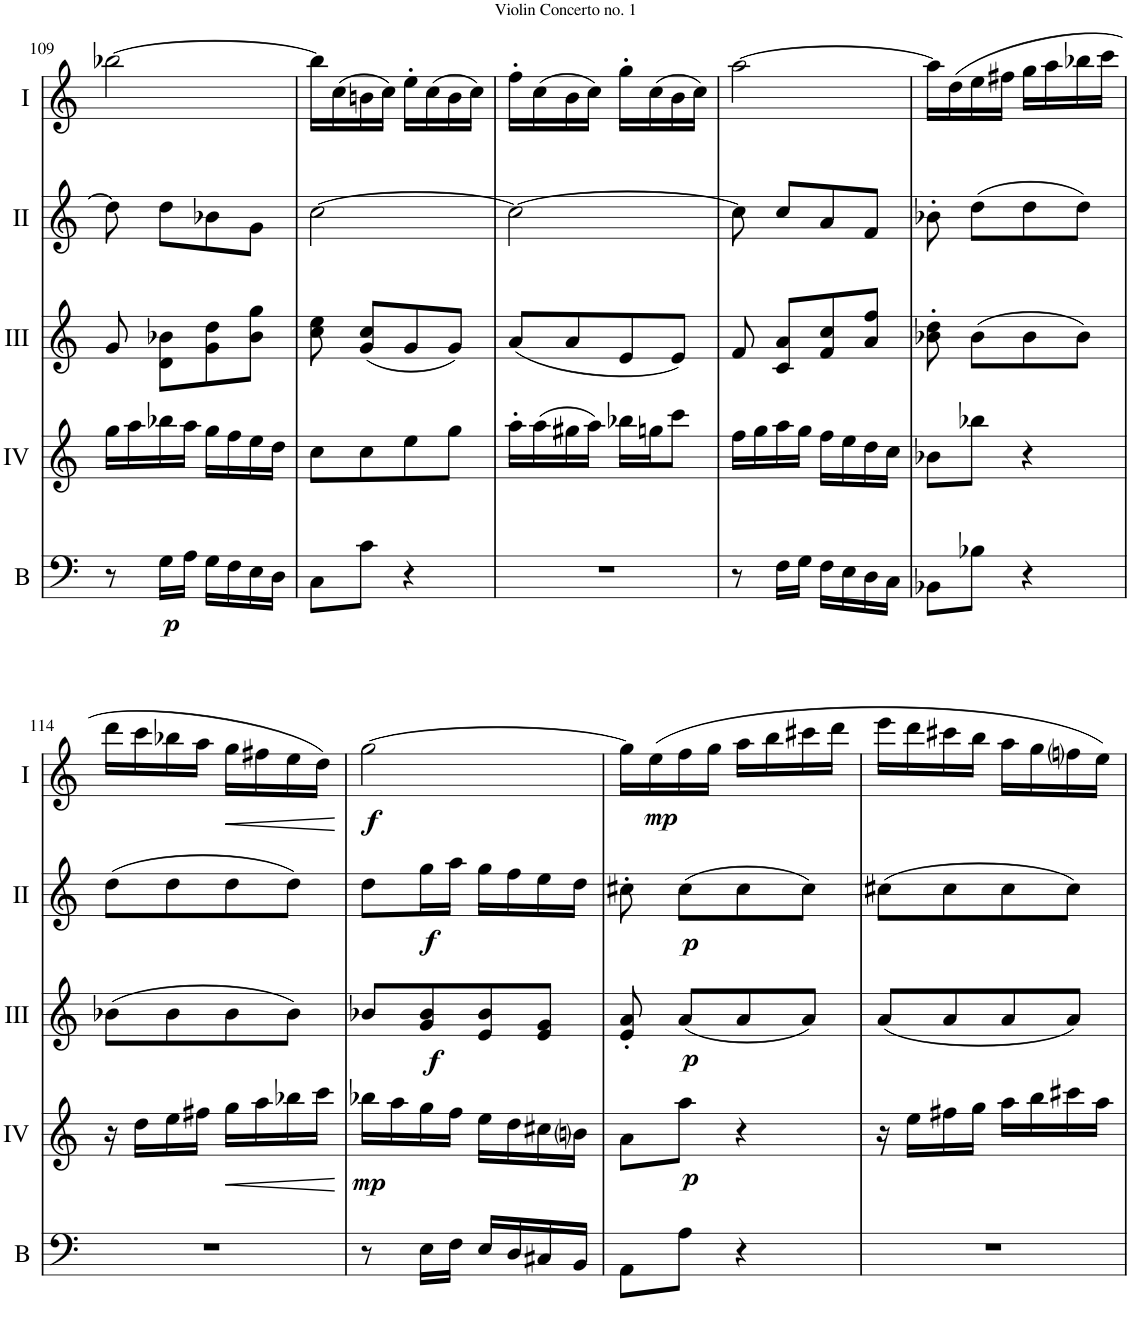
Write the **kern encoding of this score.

**kern	**dynam	**kern	**dynam	**kern	**dynam	**kern	**dynam	**kern	**dynam
*part5	*part5	*part4	*part4	*part3	*part3	*part2	*part2	*part1	*part1
*staff5	*staff5	*staff4	*staff4	*staff3	*staff3	*staff2	*staff2	*staff1	*staff1
*I"Bass	*	*I"Acc. 4	*	*I"Acc. 3	*	*I"Acc. 2	*	*I"Acc. 1	*
*I'B	*	*	*	*	*	*	*	*	*
!!LO:PB:g=z
*clefF4	*	*clefG2	*	*clefG2	*	*clefG2	*	*clefG2	*
*Trd7c12	*	*Trd7c12	*	*	*	*	*	*	*
*k[]	*	*k[]	*	*k[]	*	*k[]	*	*k[]	*
*M2/4	*	*M2/4	*	*M2/4	*	*M2/4	*	*M2/4	*
=109	=109	=109	=109	=109	=109	=109	=109	=109	=109
8r	.	16gg\LL	.	8g/	.	8dd\]	.	[2bb-X\	.
.	.	16aa\	.	.	.	.	.	.	.
!	!LO:DY:b	!	!	!	!	!	!	!	!
16G\LL	p	16bb-X\	.	8d\ 8b-X\L	.	8dd\L	.	.	.
16A\JJ	.	16aa\JJ	.	.	.	.	.	.	.
16G\LL	.	16gg\LL	.	8g\ 8dd\	.	8b-X\	.	.	.
16F\	.	16ff\	.	.	.	.	.	.	.
16E\	.	16ee\	.	8b-\ 8gg\J	.	8g\J	.	.	.
16D\JJ	.	16dd\JJ	.	.	.	.	.	.	.
=110	=110	=110	=110	=110	=110	=110	=110	=110	=110
8C\L	.	8cc\L	.	8cc\ 8ee\	.	[2cc\	.	16bb-\LL]	.
.	.	.	.	.	.	.	.	(16cc\	.
8c\J	.	8cc\	.	(8g/ 8cc/L	.	.	.	16bn\	.
.	.	.	.	.	.	.	.	16cc\JJ)	.
4r	.	8ee\	.	8g/	.	.	.	16ee'\LL	.
.	.	.	.	.	.	.	.	(16cc\	.
.	.	8gg\J	.	8g/J)	.	.	.	16b\	.
.	.	.	.	.	.	.	.	16cc\JJ)	.
=111	=111	=111	=111	=111	=111	=111	=111	=111	=111
2r	.	16aa'\LL	.	(8a/L	.	2cc\_	.	16ff'\LL	.
.	.	(16aa\	.	.	.	.	.	(16cc\	.
.	.	16gg#X\	.	8a/	.	.	.	16b\	.
.	.	16aa\JJ)	.	.	.	.	.	16cc\JJ)	.
.	.	16bb-X\LL	.	8e/	.	.	.	16gg'\LL	.
.	.	16ggn\J	.	.	.	.	.	(16cc\	.
.	.	8ccc\J	.	8e/J)	.	.	.	16b\	.
.	.	.	.	.	.	.	.	16cc\JJ)	.
=112	=112	=112	=112	=112	=112	=112	=112	=112	=112
8r	.	16ff\LL	.	8f/	.	8cc\]	.	[2aa\	.
.	.	16gg\	.	.	.	.	.	.	.
16F\LL	.	16aa\	.	8c/ 8a/L	.	8cc/L	.	.	.
16G\JJ	.	16gg\JJ	.	.	.	.	.	.	.
16F\LL	.	16ff\LL	.	8f/ 8cc/	.	8a/	.	.	.
16E\	.	16ee\	.	.	.	.	.	.	.
16D\	.	16dd\	.	8a/ 8ff/J	.	8f/J	.	.	.
16C\JJ	.	16cc\JJ	.	.	.	.	.	.	.
=113	=113	=113	=113	=113	=113	=113	=113	=113	=113
8BB-X\L	.	8b-X\L	.	8b-X\' 8dd\'	.	8b-X'\	.	16aa\LL]	.
.	.	.	.	.	.	.	.	(16dd\	.
8B-X\J	.	8bb-X\J	.	(8b-\L	.	(8dd\L	.	16ee\	.
.	.	.	.	.	.	.	.	16ff#X\JJ	.
4r	.	4r	.	8b-\	.	8dd\	.	16gg\LL	.
.	.	.	.	.	.	.	.	16aa\	.
.	.	.	.	8b-\J)	.	8dd\J)	.	16bb-X\	.
.	.	.	.	.	.	.	.	16ccc\JJ	.
!!LO:LB:g=z
=114	=114	=114	=114	=114	=114	=114	=114	=114	=114
2r	.	16r	.	(8b-X\L	.	(8dd\L	.	16ddd\LL	.
.	.	16dd\LL	.	.	.	.	.	16ccc\	.
.	.	16ee\	.	8b-\	.	8dd\	.	16bb-X\	.
.	.	16ff#X\JJ	.	.	.	.	.	16aa\JJ	.
!	!	!	!LO:HP:b	!	!	!	!	!	!LO:HP:b
.	.	16gg\LL	<	8b-\	.	8dd\	.	16gg\LL	<
.	.	16aa\	.	.	.	.	.	16ff#X\	.
.	.	16bb-X\	.	8b-\J)	.	8dd\J)	.	16ee\	.
.	.	16ccc\JJ	.	.	.	.	.	16dd\JJ)	.
.	.	.	[	.	.	.	.	.	[
=115	=115	=115	=115	=115	=115	=115	=115	=115	=115
!	!	!	!LO:DY:b	!	!	!	!	!	!LO:DY:b
8r	.	16bb-X\LL	mp	8b-X/L	.	8dd\L	.	[2gg\	f
.	.	16aa\	.	.	.	.	.	.	.
!	!	!	!	!	!LO:DY:b	!	!LO:DY:b	!	!
16E\LL	.	16gg\	.	8g/ 8b-/	f	16gg\L	f	.	.
16F\JJ	.	16ff\JJ	.	.	.	16aa\JJ	.	.	.
16E/LL	.	16ee\LL	.	8e/ 8b-/	.	16gg\LL	.	.	.
16D/	.	16dd\	.	.	.	16ff\	.	.	.
16C#X/	.	16cc#X\	.	8e/ 8g/J	.	16ee\	.	.	.
16BB/JJ	.	16bni\JJ	.	.	.	16dd\JJ	.	.	.
=116	=116	=116	=116	=116	=116	=116	=116	=116	=116
8AA\L	.	8a\L	.	8e/' 8a/'	.	8cc#X'\	.	16gg\LL]	.
!	!	!	!	!	!	!	!	!	!LO:DY:b
.	.	.	.	.	.	.	.	(16ee\	mp
!	!	!	!LO:DY:b	!	!LO:DY:b	!	!LO:DY:b	!	!
8A\J	.	8aa\J	p	(8a/L	p	(8cc#\L	p	16ff\	.
.	.	.	.	.	.	.	.	16gg\JJ	.
4r	.	4r	.	8a/	.	8cc#\	.	16aa\LL	.
.	.	.	.	.	.	.	.	16bb\	.
.	.	.	.	8a/J)	.	8cc#\J)	.	16ccc#X\	.
.	.	.	.	.	.	.	.	16ddd\JJ	.
=117	=117	=117	=117	=117	=117	=117	=117	=117	=117
2r	.	16r	.	(8a/L	.	(8cc#X\L	.	16eee\LL	.
.	.	16ee\LL	.	.	.	.	.	16ddd\	.
.	.	16ff#X\	.	8a/	.	8cc#\	.	16ccc#X\	.
.	.	16gg\JJ	.	.	.	.	.	16bb\JJ	.
.	.	16aa\LL	.	8a/	.	8cc#\	.	16aa\LL	.
.	.	16bb\	.	.	.	.	.	16gg\	.
.	.	16ccc#X\	.	8a/J)	.	8cc#\J)	.	16ffni\	.
.	.	16aa\JJ	.	.	.	.	.	16ee\JJ)	.
=	=	=	=	=	=	=	=	=	=
*-	*-	*-	*-	*-	*-	*-	*-	*-	*-
